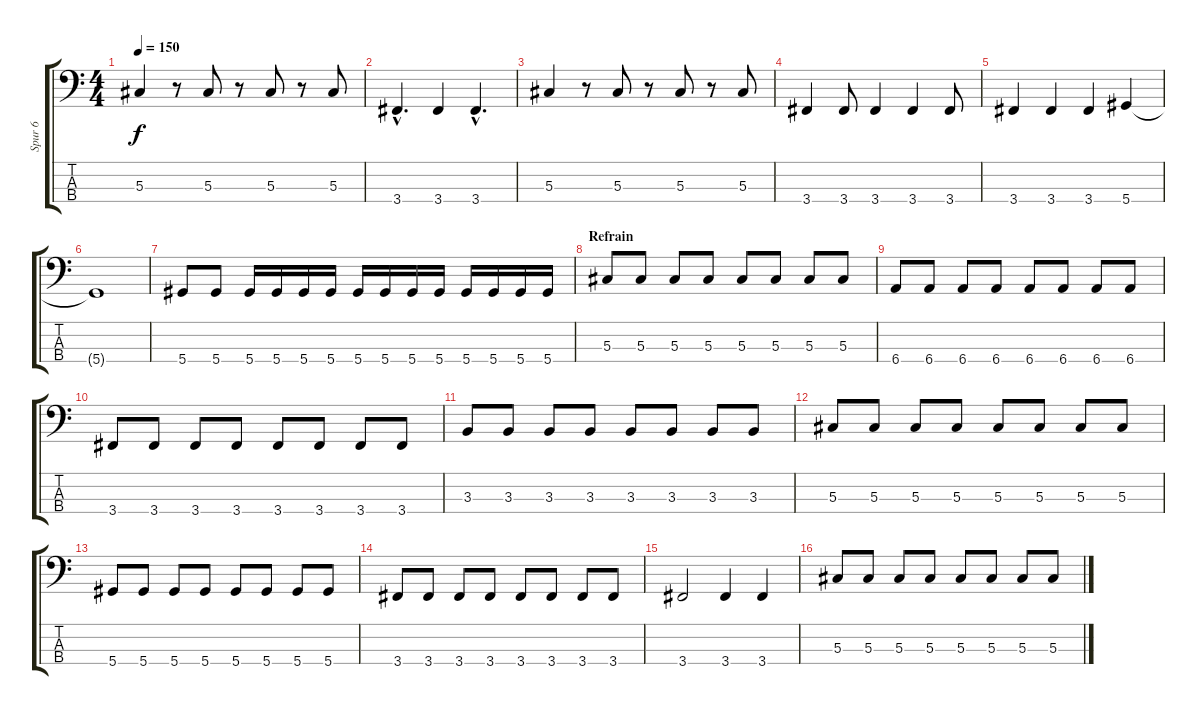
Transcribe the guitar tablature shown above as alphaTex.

\track ("Spur 6" "Spur 6") {instrument electricbassfinger}
\staff {score tabs}
\tuning (Gb2 Db2 Ab1 Eb1) {hide}
\ts (4 4)
\tempo 150
\clef f4
\ks c
5.3.4{dy f} r.8 5.3.8 r.8 5.3.8 r.8 5.3.8 |
3.4{hac}.4{d} 3.4.4 3.4{hac}.4{d} |
5.3.4 r.8 5.3.8 r.8 5.3.8 r.8 5.3.8 |
3.4.4 3.4.8 3.4.4 3.4.4 3.4.8 |
3.4.4 3.4.4 3.4.4 5.4.4 |
5.4{t}.1 |
5.4.8 5.4.8 5.4.16 5.4.16 5.4.16 5.4.16 5.4.16 5.4.16 5.4.16 5.4.16 5.4.16 5.4.16 5.4.16 5.4.16 |
\section ("" "Refrain")
5.3.8 5.3.8 5.3.8 5.3.8 5.3.8 5.3.8 5.3.8 5.3.8 |
6.4.8 6.4.8 6.4.8 6.4.8 6.4.8 6.4.8 6.4.8 6.4.8 |
3.4.8 3.4.8 3.4.8 3.4.8 3.4.8 3.4.8 3.4.8 3.4.8 |
3.3.8 3.3.8 3.3.8 3.3.8 3.3.8 3.3.8 3.3.8 3.3.8 |
5.3.8 5.3.8 5.3.8 5.3.8 5.3.8 5.3.8 5.3.8 5.3.8 |
5.4.8 5.4.8 5.4.8 5.4.8 5.4.8 5.4.8 5.4.8 5.4.8 |
3.4.8 3.4.8 3.4.8 3.4.8 3.4.8 3.4.8 3.4.8 3.4.8 |
3.4.2 3.4.4 3.4.4 |
5.3.8 5.3.8 5.3.8 5.3.8 5.3.8 5.3.8 5.3.8 5.3.8
